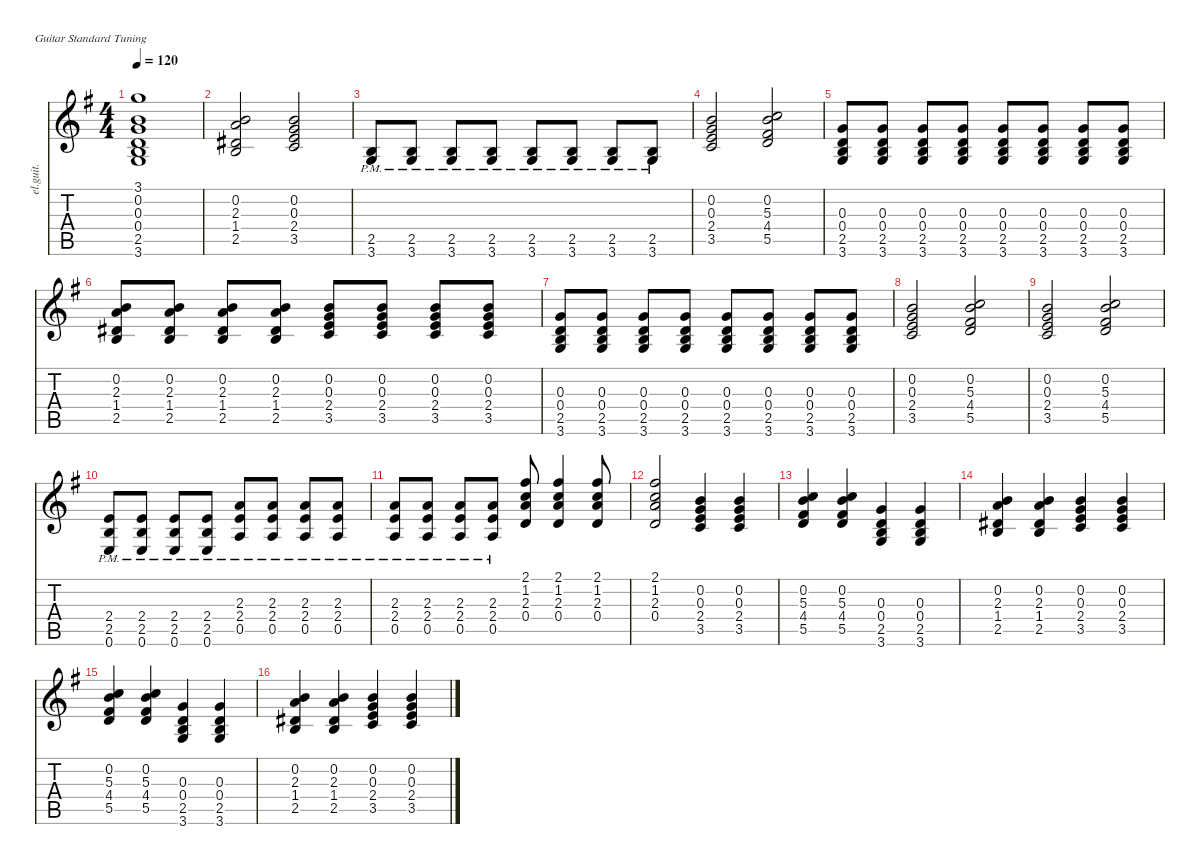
\defaultSystemsLayout 4
\hideDynamics
\bracketExtendMode nobrackets
\track ("Clean Guitar" "el.guit.") {instrument electricguitarclean}
\staff {score tabs}
\tuning (E4 B3 G3 D3 A2 E2)
\ts (4 4)
\tempo 120
\clef g2
\ks g
(3.6{acc forcenatural} 2.5{acc forcenatural} 0.4{acc forcenatural} 0.3{acc forcenatural} 0.2{acc forcenatural} 3.1{acc forcenatural}).1{dy mf instrument electricguitarclean beam Up} |
(2.5{acc forcenatural} 1.4{acc #} 2.3{acc forcenatural} 0.2{acc forcenatural}).2{beam Up} (3.5{acc forcenatural} 2.4{acc forcenatural} 0.3{acc forcenatural} 0.2{acc forcenatural}).2{beam Up} |
(3.6{pm acc forcenatural} 2.5{pm acc forcenatural}).8{beam Up} (3.6{pm acc forcenatural} 2.5{pm acc forcenatural}).8{beam Up} (3.6{pm acc forcenatural} 2.5{pm acc forcenatural}).8{beam Up} (3.6{pm acc forcenatural} 2.5{pm acc forcenatural}).8{beam Up} (3.6{pm acc forcenatural} 2.5{pm acc forcenatural}).8{beam Up} (3.6{pm acc forcenatural} 2.5{pm acc forcenatural}).8{beam Up} (3.6{pm acc forcenatural} 2.5{pm acc forcenatural}).8{beam Up} (3.6{pm acc forcenatural} 2.5{pm acc forcenatural}).8{beam Up} |
(3.5{acc forcenatural} 2.4{acc forcenatural} 0.3{acc forcenatural} 0.2{acc forcenatural}).2{beam Up} (5.5{acc forcenatural} 4.4{acc #} 5.3{acc forcenatural} 0.2{acc forcenatural}).2{beam Up} |
(3.6{acc forcenatural} 2.5{acc forcenatural} 0.4{acc forcenatural} 0.3{acc forcenatural}).8{beam Up} (3.6{acc forcenatural} 2.5{acc forcenatural} 0.4{acc forcenatural} 0.3{acc forcenatural}).8{beam Up} (3.6{acc forcenatural} 2.5{acc forcenatural} 0.4{acc forcenatural} 0.3{acc forcenatural}).8{beam Up} (3.6{acc forcenatural} 2.5{acc forcenatural} 0.4{acc forcenatural} 0.3{acc forcenatural}).8{beam Up} (3.6{acc forcenatural} 2.5{acc forcenatural} 0.4{acc forcenatural} 0.3{acc forcenatural}).8{beam Up} (3.6{acc forcenatural} 2.5{acc forcenatural} 0.4{acc forcenatural} 0.3{acc forcenatural}).8{beam Up} (3.6{acc forcenatural} 2.5{acc forcenatural} 0.4{acc forcenatural} 0.3{acc forcenatural}).8{beam Up} (3.6{acc forcenatural} 2.5{acc forcenatural} 0.4{acc forcenatural} 0.3{acc forcenatural}).8{beam Up} |
(2.5{acc forcenatural} 1.4{acc #} 2.3{acc forcenatural} 0.2{acc forcenatural}).8{beam Up} (2.5{acc forcenatural} 1.4{acc #} 2.3{acc forcenatural} 0.2{acc forcenatural}).8{beam Up} (2.5{acc forcenatural} 1.4{acc #} 2.3{acc forcenatural} 0.2{acc forcenatural}).8{beam Up} (2.5{acc forcenatural} 1.4{acc #} 2.3{acc forcenatural} 0.2{acc forcenatural}).8{beam Up} (3.5{acc forcenatural} 2.4{acc forcenatural} 0.3{acc forcenatural} 0.2{acc forcenatural}).8{beam Up} (3.5{acc forcenatural} 2.4{acc forcenatural} 0.3{acc forcenatural} 0.2{acc forcenatural}).8{beam Up} (3.5{acc forcenatural} 2.4{acc forcenatural} 0.3{acc forcenatural} 0.2{acc forcenatural}).8{beam Up} (3.5{acc forcenatural} 2.4{acc forcenatural} 0.3{acc forcenatural} 0.2{acc forcenatural}).8{beam Up} |
(3.6{acc forcenatural} 2.5{acc forcenatural} 0.4{acc forcenatural} 0.3{acc forcenatural}).8{beam Up} (3.6{acc forcenatural} 2.5{acc forcenatural} 0.4{acc forcenatural} 0.3{acc forcenatural}).8{beam Up} (3.6{acc forcenatural} 2.5{acc forcenatural} 0.4{acc forcenatural} 0.3{acc forcenatural}).8{beam Up} (3.6{acc forcenatural} 2.5{acc forcenatural} 0.4{acc forcenatural} 0.3{acc forcenatural}).8{beam Up} (3.6{acc forcenatural} 2.5{acc forcenatural} 0.4{acc forcenatural} 0.3{acc forcenatural}).8{beam Up} (3.6{acc forcenatural} 2.5{acc forcenatural} 0.4{acc forcenatural} 0.3{acc forcenatural}).8{beam Up} (3.6{acc forcenatural} 2.5{acc forcenatural} 0.4{acc forcenatural} 0.3{acc forcenatural}).8{beam Up} (3.6{acc forcenatural} 2.5{acc forcenatural} 0.4{acc forcenatural} 0.3{acc forcenatural}).8{beam Up} |
(3.5{acc forcenatural} 2.4{acc forcenatural} 0.3{acc forcenatural} 0.2{acc forcenatural}).2{beam Up} (5.5{acc forcenatural} 4.4{acc #} 5.3{acc forcenatural} 0.2{acc forcenatural}).2{beam Up} |
(3.5{acc forcenatural} 2.4{acc forcenatural} 0.3{acc forcenatural} 0.2{acc forcenatural}).2{beam Up} (5.5{acc forcenatural} 4.4{acc #} 5.3{acc forcenatural} 0.2{acc forcenatural}).2{beam Up} |
(0.6{pm acc forcenatural} 2.5{pm acc forcenatural} 2.4{pm acc forcenatural}).8{beam Up} (0.6{pm acc forcenatural} 2.5{pm acc forcenatural} 2.4{pm acc forcenatural}).8{beam Up} (0.6{pm acc forcenatural} 2.5{pm acc forcenatural} 2.4{pm acc forcenatural}).8{beam Up} (0.6{pm acc forcenatural} 2.5{pm acc forcenatural} 2.4{pm acc forcenatural}).8{beam Up} (0.5{pm acc forcenatural} 2.4{pm acc forcenatural} 2.3{pm acc forcenatural}).8{beam Up} (0.5{pm acc forcenatural} 2.4{pm acc forcenatural} 2.3{pm acc forcenatural}).8{beam Up} (0.5{pm acc forcenatural} 2.4{pm acc forcenatural} 2.3{pm acc forcenatural}).8{beam Up} (0.5{pm acc forcenatural} 2.4{pm acc forcenatural} 2.3{pm acc forcenatural}).8{beam Up} |
(0.5{pm acc forcenatural} 2.4{pm acc forcenatural} 2.3{pm acc forcenatural}).8{beam Up} (0.5{pm acc forcenatural} 2.4{pm acc forcenatural} 2.3{pm acc forcenatural}).8{beam Up} (0.5{pm acc forcenatural} 2.4{pm acc forcenatural} 2.3{pm acc forcenatural}).8{beam Up} (0.5{pm acc forcenatural} 2.4{pm acc forcenatural} 2.3{pm acc forcenatural}).8{beam Up} (2.1{acc #} 1.2{acc forcenatural} 2.3{acc forcenatural} 0.4{acc forcenatural}).8{beam Up} (2.1{acc #} 1.2{acc forcenatural} 2.3{acc forcenatural} 0.4{acc forcenatural}).4{beam Up} (2.1{acc #} 1.2{acc forcenatural} 2.3{acc forcenatural} 0.4{acc forcenatural}).8{beam Up} |
(2.1{acc #} 1.2{acc forcenatural} 2.3{acc forcenatural} 0.4{acc forcenatural}).2{beam Up} (3.5{acc forcenatural} 2.4{acc forcenatural} 0.3{acc forcenatural} 0.2{acc forcenatural}).4{beam Up} (3.5{acc forcenatural} 2.4{acc forcenatural} 0.3{acc forcenatural} 0.2{acc forcenatural}).4{beam Up} |
(5.5{acc forcenatural} 4.4{acc #} 5.3{acc forcenatural} 0.2{acc forcenatural}).4{beam Up} (5.5{acc forcenatural} 4.4{acc #} 5.3{acc forcenatural} 0.2{acc forcenatural}).4{beam Up} (3.6{acc forcenatural} 2.5{acc forcenatural} 0.4{acc forcenatural} 0.3{acc forcenatural}).4{beam Up} (3.6{acc forcenatural} 2.5{acc forcenatural} 0.4{acc forcenatural} 0.3{acc forcenatural}).4{beam Up} |
(2.5{acc forcenatural} 1.4{acc #} 2.3{acc forcenatural} 0.2{acc forcenatural}).4{beam Up} (2.5{acc forcenatural} 1.4{acc #} 2.3{acc forcenatural} 0.2{acc forcenatural}).4{beam Up} (3.5{acc forcenatural} 2.4{acc forcenatural} 0.3{acc forcenatural} 0.2{acc forcenatural}).4{beam Up} (3.5{acc forcenatural} 2.4{acc forcenatural} 0.3{acc forcenatural} 0.2{acc forcenatural}).4{beam Up} |
(5.5{acc forcenatural} 4.4{acc #} 5.3{acc forcenatural} 0.2{acc forcenatural}).4{beam Up} (5.5{acc forcenatural} 4.4{acc #} 5.3{acc forcenatural} 0.2{acc forcenatural}).4{beam Up} (3.6{acc forcenatural} 2.5{acc forcenatural} 0.4{acc forcenatural} 0.3{acc forcenatural}).4{beam Up} (3.6{acc forcenatural} 2.5{acc forcenatural} 0.4{acc forcenatural} 0.3{acc forcenatural}).4{beam Up} |
(2.5{acc forcenatural} 1.4{acc #} 2.3{acc forcenatural} 0.2{acc forcenatural}).4{beam Up} (2.5{acc forcenatural} 1.4{acc #} 2.3{acc forcenatural} 0.2{acc forcenatural}).4{beam Up} (3.5{acc forcenatural} 2.4{acc forcenatural} 0.3{acc forcenatural} 0.2{acc forcenatural}).4{beam Up} (3.5{acc forcenatural} 2.4{acc forcenatural} 0.3{acc forcenatural} 0.2{acc forcenatural}).4{beam Up}
